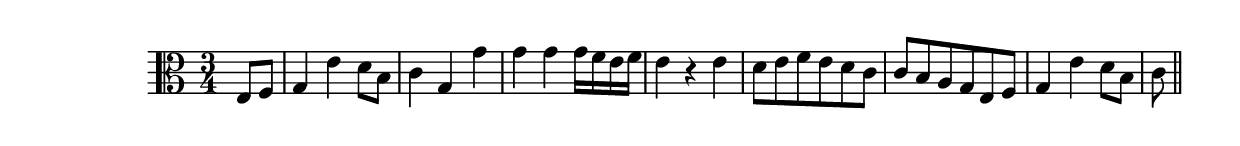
\version "2.14.0"
%{\header {
  title = "menuet Oxford symphony"
  composer = "Haydn"
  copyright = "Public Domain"
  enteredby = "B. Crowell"
}%}
\score{{\key c \major
    \time 3/4
    %{\tempo 4=110
%}\clef C
\transpose g c{    \relative b {
\partial 4
b8 c | d4 b' a8 fis | g4 d d' | d4 d d16 c b c | b4 r b | a8 b c b a g | g8 fis e d b c | d4 b' a8 fis | g
\bar "||"
}}
}}